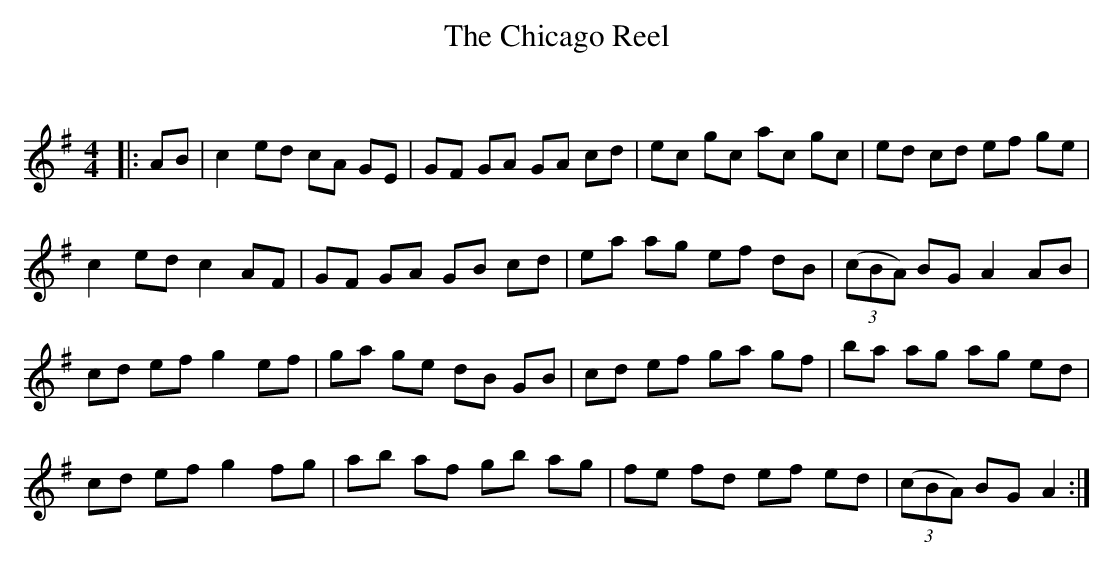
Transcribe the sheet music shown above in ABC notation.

X:1
T: The Chicago Reel
C:
Q: 232
K:G
M:4/4
L:1/8
|: AB |\
c2 ed cA GE | GF GA GA cd | ec gc ac gc | ed cd ef ge |
c2 ed c2 AF | GF GA GB cd | ea ag ef dB | ((3cBA) BG A2 AB |
cd ef g2 ef | ga ge dB GB | cd ef ga gf | ba ag ag ed |
cd ef g2 fg | ab af gb ag | fe fd ef ed | ((3cBA) BG A2 :|
